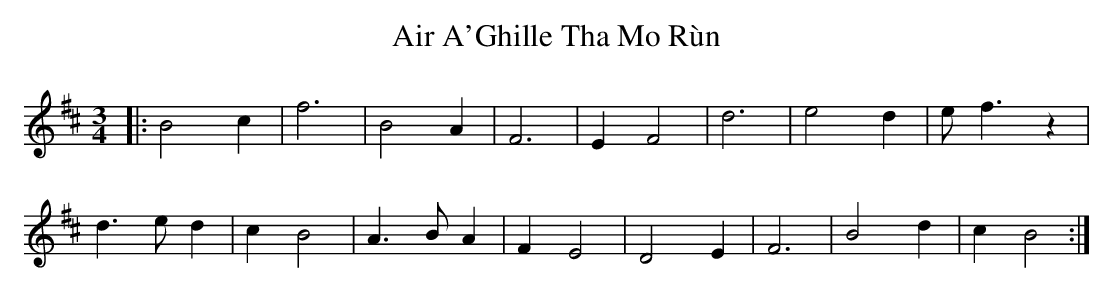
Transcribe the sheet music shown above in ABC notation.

X:1
T: Air A'Ghille Tha Mo Rùn
M: 3/4
L: 1/8
K: Bmin
|:B4c2 | f6 | B4A2 | F6 | E2F4 | d6 | e4d2 | ef3z2 |
d3ed2 | c2B4 | A3BA2 | F2E4 | D4E2 | F6 | B4d2 | c2B4 :|
